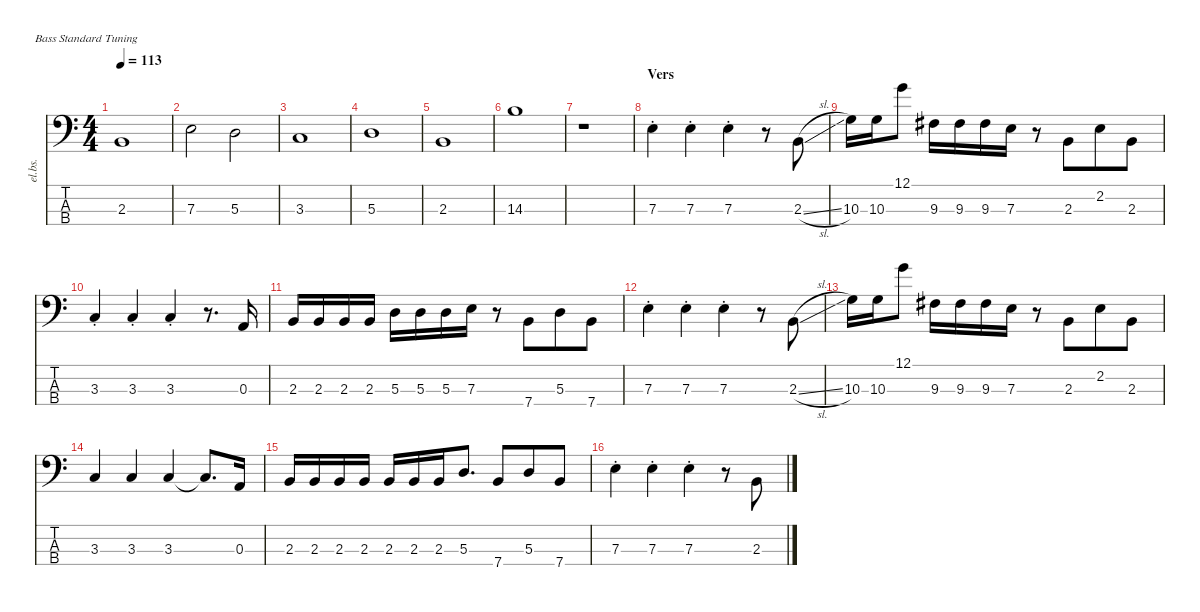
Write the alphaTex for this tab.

\defaultSystemsLayout 4
\hideDynamics
\bracketExtendMode nobrackets
\otherSystemsTrackNameOrientation horizontal
\track ("Electric Bass" "el.bs.") {instrument electricbassfinger}
\staff {score tabs}
\tuning (G2 D2 A1 E1)
\ts (4 4)
\tempo 113
\clef f4
\ks c
2.3.1{dy mf beam Up} |
7.3.2{beam Down} 5.3.2{beam Down} |
3.3.1{beam Up} |
5.3.1{beam Down} |
2.3.1{beam Up} |
14.3.1{beam Down} |
r.1{beam Down} |
\section ("" "Vers")
7.3{st}.4{beam Down} 7.3{st}.4{beam Down beam merge} 7.3{st}.4{beam Down} r.8{beam Down} 2.3{sl}.8{beam Up} |
10.3.16{beam Down} 10.3.16{beam Down} 12.1.8{beam Down} 9.3{acc #}.16{beam Down} 9.3{acc #}.16{beam Down} 9.3{acc #}.16{beam Down} 7.3.16{beam Down} r.8{beam Down} 2.3.8{beam Up beam merge} 2.2.8{beam Up beam merge} 2.3.8{beam Up} |
3.3{st}.4{beam Up} 3.3{st}.4{beam Up} 3.3{st}.4{beam Up} r.8{d beam Up} 0.3.16{beam Up} |
2.3.16{beam Up} 2.3.16{beam Up} 2.3.16{beam Up} 2.3.16{beam Up} 5.3.16{beam Down} 5.3.16{beam Down} 5.3.16{beam Down} 7.3.16{beam Down} r.8{beam Down} 7.4.8{beam Up beam merge} 5.3.8{beam Up beam merge} 7.4.8{beam Up} |
7.3{st}.4{beam Down beam merge} 7.3{st}.4{beam Down beam merge} 7.3{st}.4{beam Down} r.8{beam Down} 2.3{sl}.8{beam Up} |
10.3.16{beam Down} 10.3.16{beam Down} 12.1.8{beam Down} 9.3{acc #}.16{beam Down} 9.3{acc #}.16{beam Down} 9.3{acc #}.16{beam Down} 7.3.16{beam Down} r.8{beam Down} 2.3.8{beam Up beam merge} 2.2.8{beam Up beam merge} 2.3.8{beam Up} |
3.3.4{beam Up} 3.3.4{beam Up} 3.3.4{beam Up} 3.3{t}.8{d beam Up} 0.3.16{beam Up} |
2.3.16{beam Up} 2.3.16{beam Up} 2.3.16{beam Up} 2.3.16{beam Up} 2.3.16{beam Up} 2.3.16{beam Up} 2.3.16{beam Up} 5.3.8{d beam Up} 7.4.8{beam Up beam merge} 5.3.8{beam Up beam merge} 7.4.8{beam Up} |
7.3{st}.4{beam Down} 7.3{st}.4{beam Down beam merge} 7.3{st}.4{beam Down} r.8{beam Down} 2.3{sl}.8{beam Up}
